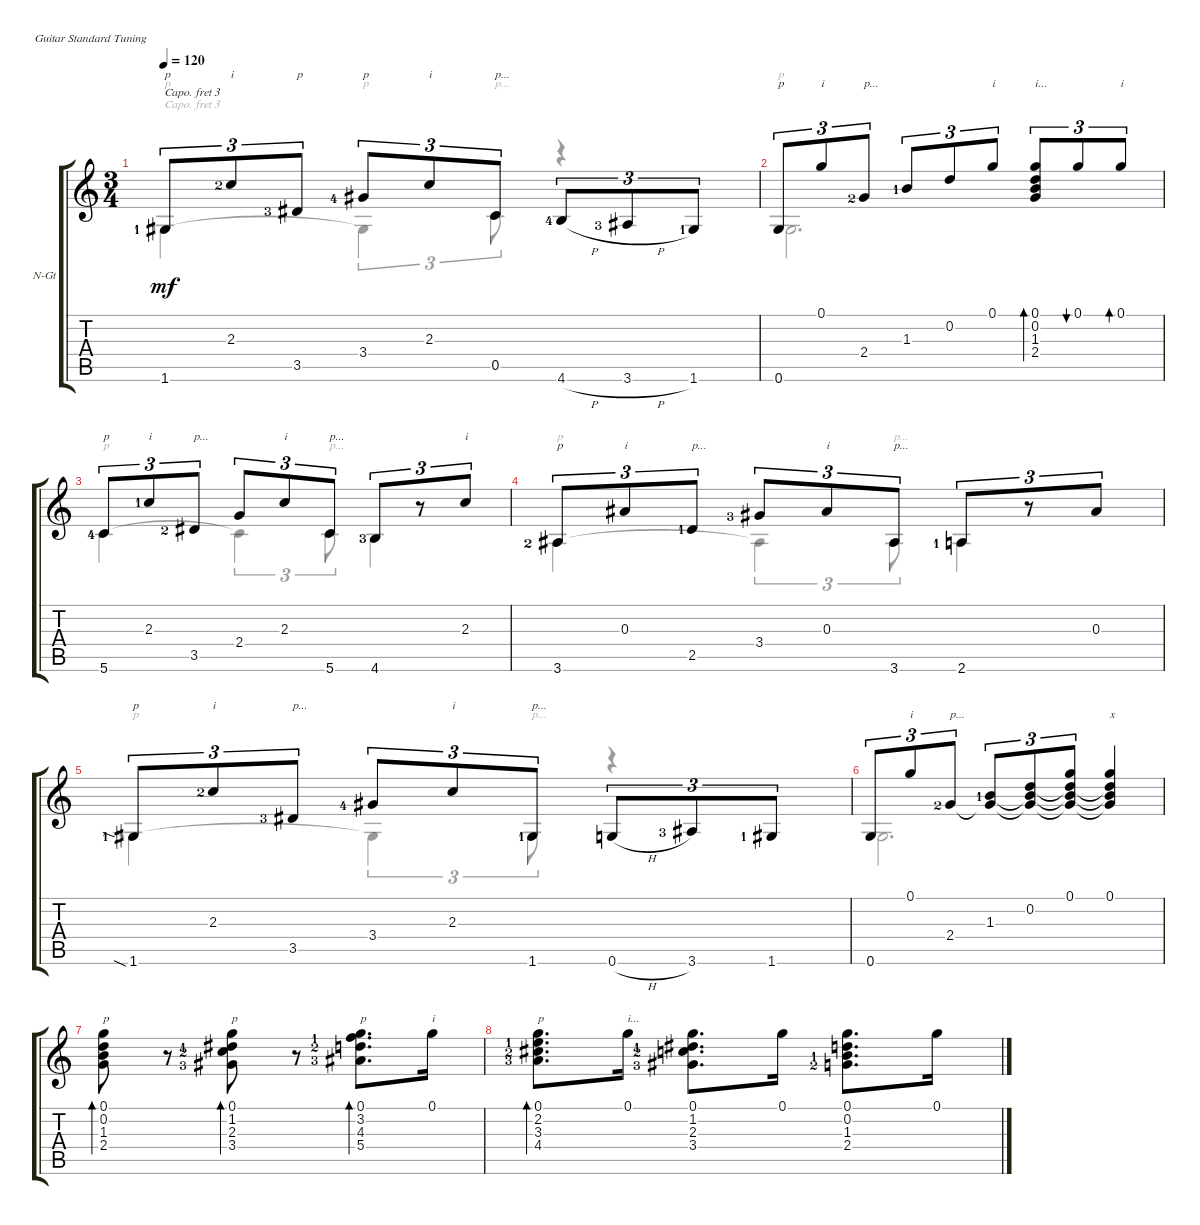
\defaultSystemsLayout 4
\bracketExtendMode groupsimilarinstruments
\firstSystemTrackNameOrientation horizontal
\otherSystemsTrackNameOrientation horizontal
\track ("Nylon Guitar" "N-Gt") {instrument acousticguitarnylon}
\staff {score tabs}
\capo 3
\tuning (E4 B3 G3 D3 A2 E2)
\voice
\ts (3 4)
\tempo 120
\clef g2
\ks c
1.6{lf 2}.8{tu (3 2) txt "p" dy mf} 2.3{lf 3}.8{tu (3 2) txt "i"} 3.5{lf 4}.8{tu (3 2) txt "p"} 3.4{lf 5}.8{tu (3 2) txt "p"} 2.3.8{tu (3 2) txt "i"} 0.5.8{tu (3 2) txt "p..."} 4.6{h lf 5}.8{tu (3 2)} 3.6{h lf 4}.8{tu (3 2)} 1.6{lf 2}.8{tu (3 2)} |
0.6.8{tu (3 2) txt "p"} 0.1.8{tu (3 2) txt "i"} 2.4{lf 3}.8{tu (3 2) txt "p..."} 1.3{lf 2}.8{tu (3 2)} 0.2.8{tu (3 2)} 0.1.8{tu (3 2) txt "i"} (0.1 0.2 1.3 2.4).8{tu (3 2) bd 30 txt "i..."} 0.1.8{tu (3 2) bu 30} 0.1.8{tu (3 2) bd 30 txt "i"} |
5.6{lf 5}.8{tu (3 2) txt "p"} 2.3{lf 2}.8{tu (3 2) txt "i"} 3.5{lf 3}.8{tu (3 2) txt "p..."} 2.4.8{tu (3 2)} 2.3.8{tu (3 2) txt "i"} 5.6.8{tu (3 2) txt "p..."} 4.6{lf 4}.8{tu (3 2)} r.8{tu (3 2)} 2.3.8{tu (3 2) txt "i"} |
3.6{lf 3}.8{tu (3 2) txt "p"} 0.3.8{tu (3 2) txt "i"} 2.5{lf 2}.8{tu (3 2) txt "p..."} 3.4{lf 4}.8{tu (3 2)} 0.3.8{tu (3 2) txt "i"} 3.6.8{tu (3 2) txt "p..."} 2.6{lf 2}.8{tu (3 2)} r.8{tu (3 2)} 0.3.8{tu (3 2)} |
1.6{sia lf 2}.8{tu (3 2) txt "p"} 2.3{lf 3}.8{tu (3 2) txt "i"} 3.5{lf 4}.8{tu (3 2) txt "p..."} 3.4{lf 5}.8{tu (3 2)} 2.3.8{tu (3 2) txt "i"} 1.6{lf 2}.8{tu (3 2) txt "p..."} 0.6{h}.8{tu (3 2)} 3.6{lf 4}.8{tu (3 2)} 1.6{lf 2}.8{tu (3 2)} |
0.6.8{tu (3 2)} 0.1.8{tu (3 2) txt "i"} 2.4{lf 3}.8{tu (3 2) txt "p..."} (1.3{lf 2} 2.4{t}).8{tu (3 2)} (0.2 1.3{t} 2.4{t}).8{tu (3 2)} (0.1 0.2{t} 1.3{t} 2.4{t}).8{tu (3 2)} (0.1 0.2{t} 1.3{t} 2.4{t}).4{txt "x"} |
(0.1 0.2 1.3 2.4).8{bd 30 txt "p"} r.8 (3.4{lf 4} 2.3{lf 3} 1.2{lf 2} 0.1).8{bd 30 txt "p"} r.8 (0.1 3.2{lf 2} 4.3{lf 3} 5.4{lf 4}).8{d bd 30 txt "p"} 0.1.16{txt "i"} |
(0.1 2.2{lf 2} 3.3{lf 3} 4.4{lf 4}).8{d bd 30 txt "p"} 0.1.16{txt "i..."} (0.1 1.2{lf 2} 2.3{lf 3} 3.4{lf 4}).8{d} 0.1.16 (0.1 0.2 1.3{lf 2} 2.4{lf 3}).8{d} 0.1.16
\voice
\clef g2
\ottava regular
\simile none
\ks c
1.6{lf 2}.4{txt "p" dy mf} 1.6{t}.4{tu (3 2) txt "p"} 0.5.8{tu (3 2) txt "p..."} r.4 |
0.6.2{d txt "p"} |
5.6{lf 5}.4{txt "p"} 5.6{t}.4{tu (3 2)} 5.6.8{tu (3 2) txt "p..."} 4.6{lf 4}.4 |
3.6{lf 3}.4{txt "p"} 3.6{t}.4{tu (3 2)} 3.6.8{tu (3 2) txt "p..."} 2.6{lf 2}.4 |
1.6{sia lf 2}.4{txt "p"} 1.6{t}.4{tu (3 2)} 1.6{lf 2}.8{tu (3 2) txt "p..."} r.4 |
0.6.2{d} |
|
